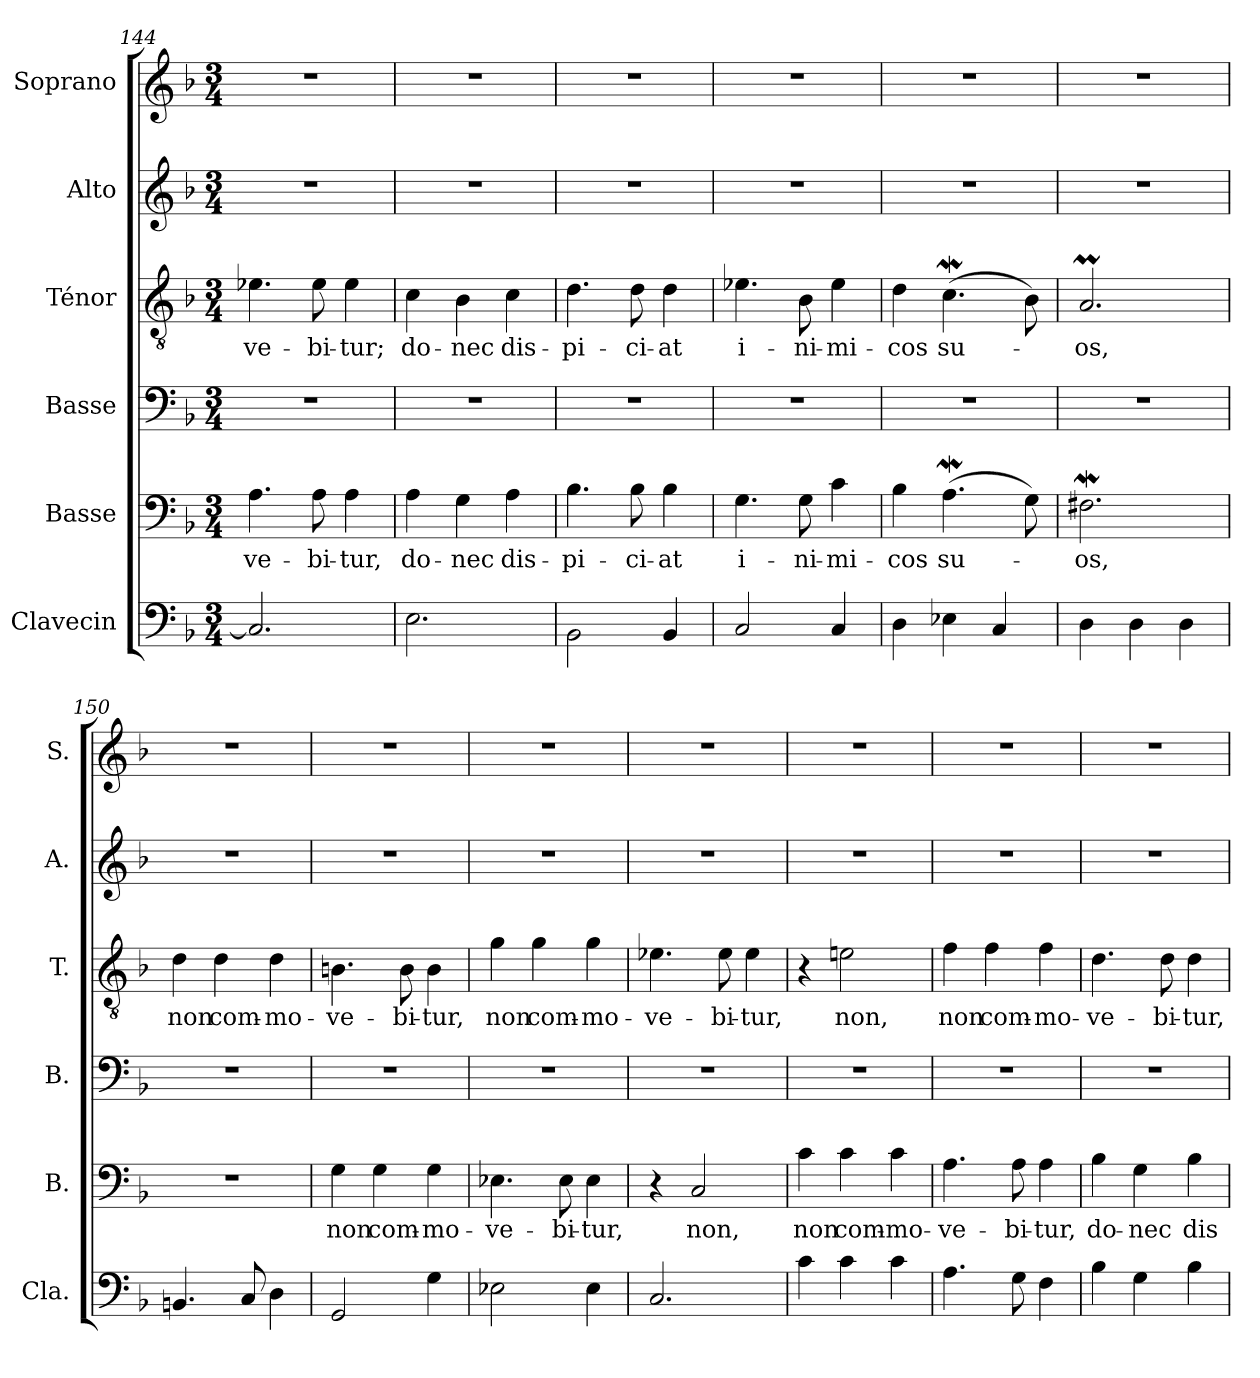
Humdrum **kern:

**kern	**kern	**text	**kern	**kern	**text	**kern	**kern
*part6	*part5	*part5	*part4	*part3	*part3	*part2	*part1
*staff6	*staff5	*staff5	*staff4	*staff3	*staff3	*staff2	*staff1
*I"Clavecin	*I"Basse	*	*I"Basse	*I"Ténor	*	*I"Alto	*I"Soprano
*I'Cla.	*I'B.	*	*I'B.	*I'T.	*	*I'A.	*I'S.
*clefF4	*clefF4	*	*clefF4	*clefGv2	*	*clefG2	*clefG2
*k[b-]	*k[b-]	*	*k[b-]	*k[b-]	*	*k[b-]	*k[b-]
*M3/4	*M3/4	*	*M3/4	*M3/4	*	*M3/4	*M3/4
=144	=144	=144	=144	=144	=144	=144	=144
!	!	!LO:LY:b	!	!	!LO:LY:b	!	!
2.C/]	4.A\	-ve-	2.r	4.e-X\	-ve-	2.r	2.r
!	!	!LO:LY:b	!	!	!LO:LY:b	!	!
.	8A\	-bi-	.	8e-\	-bi-	.	.
!	!	!LO:LY:b	!	!	!LO:LY:b	!	!
.	4A\	-tur,	.	4e-\	-tur;	.	.
=145	=145	=145	=145	=145	=145	=145	=145
!	!	!LO:LY:b	!	!	!LO:LY:b	!	!
2.E\	4A\	do-	2.r	4c\	do-	2.r	2.r
!	!	!LO:LY:b	!	!	!LO:LY:b	!	!
.	4G\	-nec	.	4B-\	-nec	.	.
!	!	!LO:LY:b	!	!	!LO:LY:b	!	!
.	4A\	dis-	.	4c\	dis-	.	.
!!LO:LB:g=z
=146	=146	=146	=146	=146	=146	=146	=146
!	!	!LO:LY:b	!	!	!LO:LY:b	!	!
2BB-\	4.B-\	-pi-	2.r	4.d\	-pi-	2.r	2.r
!	!	!LO:LY:b	!	!	!LO:LY:b	!	!
.	8B-\	-ci-	.	8d\	-ci-	.	.
!	!	!LO:LY:b	!	!	!LO:LY:b	!	!
4BB-/	4B-\	-at	.	4d\	-at	.	.
=147	=147	=147	=147	=147	=147	=147	=147
!	!	!LO:LY:b	!	!	!LO:LY:b	!	!
2C/	4.G\	i-	2.r	4.e-X\	i-	2.r	2.r
!	!	!LO:LY:b	!	!	!LO:LY:b	!	!
.	8G\	-ni-	.	8B-\	-ni-	.	.
!	!	!LO:LY:b	!	!	!LO:LY:b	!	!
4C/	4c\	-mi-	.	4e-\	-mi-	.	.
=148	=148	=148	=148	=148	=148	=148	=148
!	!	!LO:LY:b	!	!	!LO:LY:b	!	!
4D\	4B-\	cos	2.r	4d\	-cos	2.r	2.r
!	!	!LO:LY:b	!	!	!LO:LY:b	!	!
4E-X\	(>4.AW\	su-	.	(>4.cW\	su-	.	.
4C/	.	.	.	.	.	.	.
.	8G\)	.	.	8B-\)	.	.	.
=149	=149	=149	=149	=149	=149	=149	=149
!	!	!LO:LY:b	!	!	!LO:LY:b	!	!
4D\	2.F#XW\	-os,	2.r	2.Am/	-os,	2.r	2.r
4D\	.	.	.	.	.	.	.
4D\	.	.	.	.	.	.	.
=150	=150	=150	=150	=150	=150	=150	=150
!	!	!	!	!	!LO:LY:b	!	!
4.BBn/	2.r	.	2.r	4d\	non	2.r	2.r
!	!	!	!	!	!LO:LY:b	!	!
.	.	.	.	4d\	com-	.	.
8C/	.	.	.	.	.	.	.
!	!	!	!	!	!LO:LY:b	!	!
4D\	.	.	.	4d\	-mo-	.	.
=151	=151	=151	=151	=151	=151	=151	=151
!	!	!LO:LY:b	!	!	!LO:LY:b	!	!
2GG/	4G\	non	2.r	4.Bn\	-ve-	2.r	2.r
!	!	!LO:LY:b	!	!	!	!	!
.	4G\	com-	.	.	.	.	.
!	!	!	!	!	!LO:LY:b	!	!
.	.	.	.	8B\	-bi-	.	.
!	!	!LO:LY:b	!	!	!LO:LY:b	!	!
4G\	4G\	-mo-	.	4B\	-tur,	.	.
=152	=152	=152	=152	=152	=152	=152	=152
!	!	!LO:LY:b	!	!	!LO:LY:b	!	!
2E-X\	4.E-X\	-ve-	2.r	4g\	non	2.r	2.r
!	!	!	!	!	!LO:LY:b	!	!
.	.	.	.	4g\	com-	.	.
!	!	!LO:LY:b	!	!	!	!	!
.	8E-\	-bi-	.	.	.	.	.
!	!	!LO:LY:b	!	!	!LO:LY:b	!	!
4E-\	4E-\	-tur,	.	4g\	-mo-	.	.
=153	=153	=153	=153	=153	=153	=153	=153
!	!	!	!	!	!LO:LY:b	!	!
2.C/	4r	.	2.r	4.e-X\	-ve-	2.r	2.r
!	!	!LO:LY:b	!	!	!	!	!
.	2C/	non,	.	.	.	.	.
!	!	!	!	!	!LO:LY:b	!	!
.	.	.	.	8e-\	-bi-	.	.
!	!	!	!	!	!LO:LY:b	!	!
.	.	.	.	4e-\	-tur,	.	.
!!LO:LB:g=z
=154	=154	=154	=154	=154	=154	=154	=154
!	!	!LO:LY:b	!	!	!	!	!
4c\	4c\	non	2.r	4r	.	2.r	2.r
!	!	!LO:LY:b	!	!	!LO:LY:b	!	!
4c\	4c\	com-	.	2en\	non,	.	.
!	!	!LO:LY:b	!	!	!	!	!
4c\	4c\	-mo-	.	.	.	.	.
=155	=155	=155	=155	=155	=155	=155	=155
!	!	!LO:LY:b	!	!	!LO:LY:b	!	!
4.A\	4.A\	-ve-	2.r	4f\	non	2.r	2.r
!	!	!	!	!	!LO:LY:b	!	!
.	.	.	.	4f\	com-	.	.
!	!	!LO:LY:b	!	!	!	!	!
8G\	8A\	-bi-	.	.	.	.	.
!	!	!LO:LY:b	!	!	!LO:LY:b	!	!
4F\	4A\	-tur,	.	4f\	-mo-	.	.
=156	=156	=156	=156	=156	=156	=156	=156
!	!	!LO:LY:b	!	!	!LO:LY:b	!	!
4B-\	4B-\	do-	2.r	4.d\	ve-	2.r	2.r
!	!	!LO:LY:b	!	!	!	!	!
4G\	4G\	-nec	.	.	.	.	.
!	!	!	!	!	!LO:LY:b	!	!
.	.	.	.	8d\	-bi-	.	.
!	!	!LO:LY:b	!	!	!LO:LY:b	!	!
4B-\	4B-\	dis-	.	4d\	-tur,	.	.
=	=	=	=	=	=	=	=
*-	*-	*-	*-	*-	*-	*-	*-
